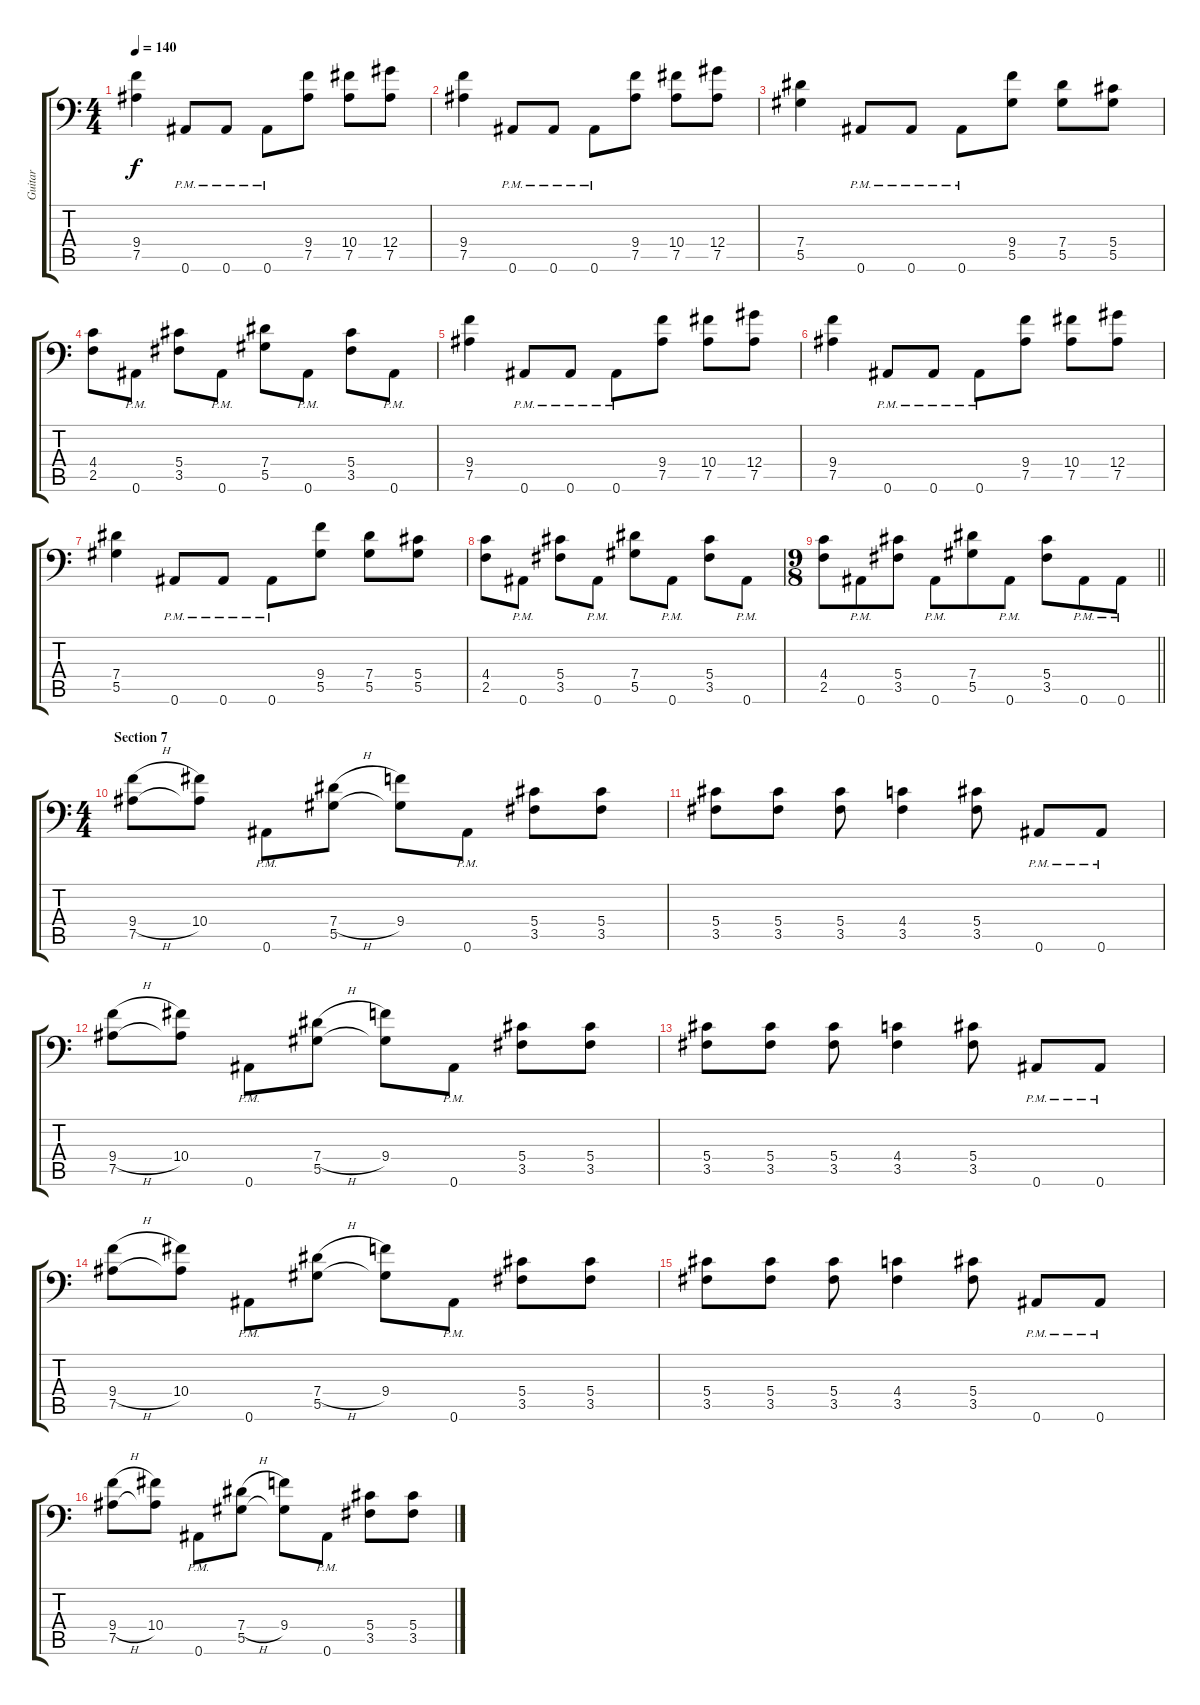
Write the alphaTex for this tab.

\track ("Guitar" "Guitar") {instrument overdrivenguitar}
\staff {score tabs}
\tuning (Bb3 F3 Db3 Ab2 Eb2 Bb1) {hide}
\ts (4 4)
\tempo 140
\clef f4
\ks c
(9.4 7.5).4{dy f} 0.6{pm}.8 0.6{pm}.8 0.6{pm}.8 (9.4 7.5).8 (10.4 7.5).8 (12.4 7.5).8 |
(9.4 7.5).4 0.6{pm}.8 0.6{pm}.8 0.6{pm}.8 (9.4 7.5).8 (10.4 7.5).8 (12.4 7.5).8 |
(7.4 5.5).4 0.6{pm}.8 0.6{pm}.8 0.6{pm}.8 (9.4 5.5).8 (7.4 5.5).8 (5.4 5.5).8 |
(4.4 2.5).8 0.6{pm}.8 (5.4 3.5).8 0.6{pm}.8 (7.4 5.5).8 0.6{pm}.8 (5.4 3.5).8 0.6{pm}.8 |
(9.4 7.5).4 0.6{pm}.8 0.6{pm}.8 0.6{pm}.8 (9.4 7.5).8 (10.4 7.5).8 (12.4 7.5).8 |
(9.4 7.5).4 0.6{pm}.8 0.6{pm}.8 0.6{pm}.8 (9.4 7.5).8 (10.4 7.5).8 (12.4 7.5).8 |
(7.4 5.5).4 0.6{pm}.8 0.6{pm}.8 0.6{pm}.8 (9.4 5.5).8 (7.4 5.5).8 (5.4 5.5).8 |
(4.4 2.5).8 0.6{pm}.8 (5.4 3.5).8 0.6{pm}.8 (7.4 5.5).8 0.6{pm}.8 (5.4 3.5).8 0.6{pm}.8 |
\ts (9 8)
\barLineRight lightlight
(4.4 2.5).8 0.6{pm}.8 (5.4 3.5).8 0.6{pm}.8 (7.4 5.5).8 0.6{pm}.8 (5.4 3.5).8 0.6{pm}.8 0.6{pm}.8 |
\ts (4 4)
\section ("" "Section 7")
(9.4{h} 7.5).8 (10.4 7.5{t}).8 0.6{pm}.8 (7.4{h} 5.5).8 (9.4 5.5{t}).8 0.6{pm}.8 (5.4 3.5).8 (5.4 3.5).8 |
(5.4 3.5).8 (5.4 3.5).8 (5.4 3.5).8 (4.4 3.5).4 (5.4 3.5).8 0.6{pm}.8 0.6{pm}.8 |
(9.4{h} 7.5).8 (10.4 7.5{t}).8 0.6{pm}.8 (7.4{h} 5.5).8 (9.4 5.5{t}).8 0.6{pm}.8 (5.4 3.5).8 (5.4 3.5).8 |
(5.4 3.5).8 (5.4 3.5).8 (5.4 3.5).8 (4.4 3.5).4 (5.4 3.5).8 0.6{pm}.8 0.6{pm}.8 |
(9.4{h} 7.5).8 (10.4 7.5{t}).8 0.6{pm}.8 (7.4{h} 5.5).8 (9.4 5.5{t}).8 0.6{pm}.8 (5.4 3.5).8 (5.4 3.5).8 |
(5.4 3.5).8 (5.4 3.5).8 (5.4 3.5).8 (4.4 3.5).4 (5.4 3.5).8 0.6{pm}.8 0.6{pm}.8 |
(9.4{h} 7.5).8 (10.4 7.5{t}).8 0.6{pm}.8 (7.4{h} 5.5).8 (9.4 5.5{t}).8 0.6{pm}.8 (5.4 3.5).8 (5.4 3.5).8
